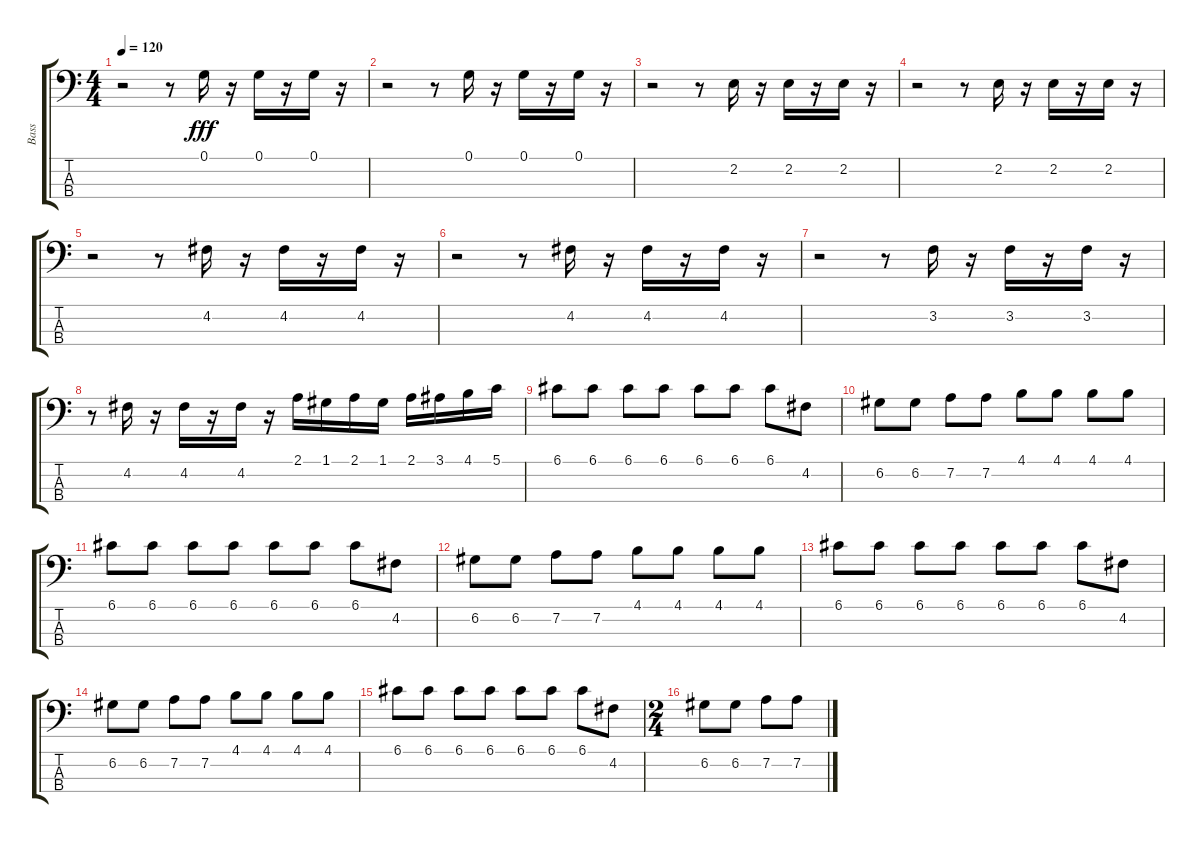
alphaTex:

\track ("Bass       (GS) " "Bass      ") {instrument electricbassfinger}
\staff {score tabs}
\tuning (G2 D2 A1 E1) {hide}
\ts (4 4)
\tempo 120
\clef f4
\ks c
r.2{dy fff} r.8 0.1.16 r.16 0.1.16 r.16 0.1.16 r.16 |
r.2 r.8 0.1.16 r.16 0.1.16 r.16 0.1.16 r.16 |
r.2 r.8 2.2.16 r.16 2.2.16 r.16 2.2.16 r.16 |
r.2 r.8 2.2.16 r.16 2.2.16 r.16 2.2.16 r.16 |
r.2 r.8 4.2.16 r.16 4.2.16 r.16 4.2.16 r.16 |
r.2 r.8 4.2.16 r.16 4.2.16 r.16 4.2.16 r.16 |
r.2 r.8 3.2.16 r.16 3.2.16 r.16 3.2.16 r.16 |
r.8 4.2.16 r.16 4.2.16 r.16 4.2.16 r.16 2.1.16 1.1.16 2.1.16 1.1.16 2.1.16 3.1.16 4.1.16 5.1.16 |
6.1.8 6.1.8 6.1.8 6.1.8 6.1.8 6.1.8 6.1.8 4.2.8 |
6.2.8 6.2.8 7.2.8 7.2.8 4.1.8 4.1.8 4.1.8 4.1.8 |
6.1.8 6.1.8 6.1.8 6.1.8 6.1.8 6.1.8 6.1.8 4.2.8 |
6.2.8 6.2.8 7.2.8 7.2.8 4.1.8 4.1.8 4.1.8 4.1.8 |
6.1.8 6.1.8 6.1.8 6.1.8 6.1.8 6.1.8 6.1.8 4.2.8 |
6.2.8 6.2.8 7.2.8 7.2.8 4.1.8 4.1.8 4.1.8 4.1.8 |
6.1.8 6.1.8 6.1.8 6.1.8 6.1.8 6.1.8 6.1.8 4.2.8 |
\ts (2 4)
6.2.8 6.2.8 7.2.8 7.2.8
